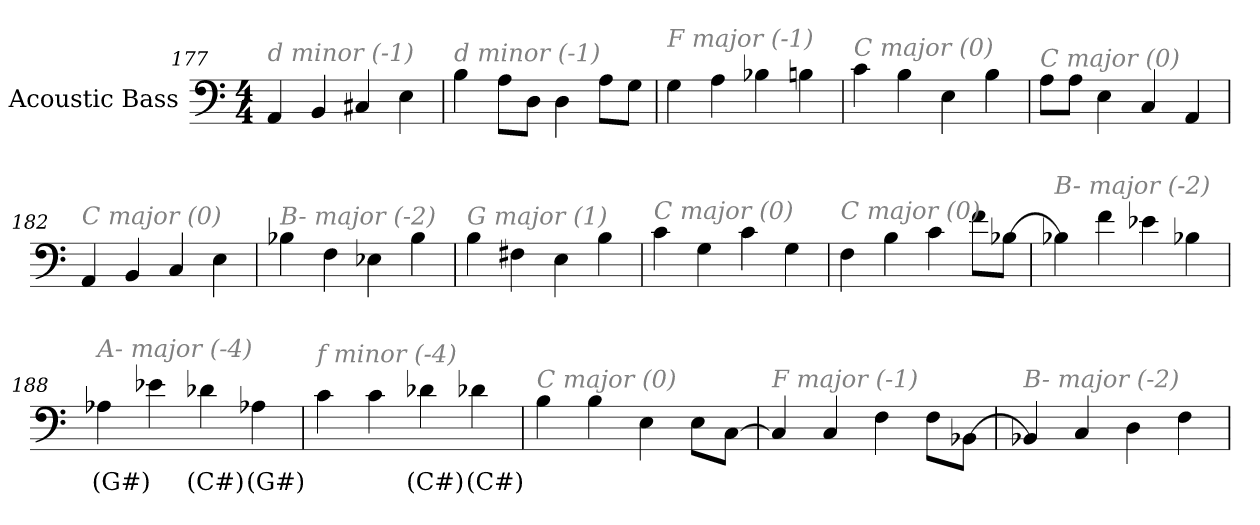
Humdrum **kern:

**kern	**text
*part1	*part1
*staff1	*staff1
*I"Acoustic Bass	*
*clefF4	*
*ITrd7c12	*
*k[]	*
*C:	*
*M4/4	*
=177	=177
!LO:TX:i:color=#808080:t=d minor (-1)	!
4AAA	.
4BBB	.
4CC#X	.
4EE	.
=178	=178
!LO:TX:i:color=#808080:t=d minor (-1)	!
4BB	.
8AAL	.
8DDJ	.
4DD	.
8AAL	.
8GGJ	.
=179	=179
!LO:TX:i:color=#808080:t=F major (-1)	!
4GG	.
4AA	.
4BB-X	.
4BBn	.
=180	=180
!LO:TX:i:color=#808080:t=C major (0)	!
4C	.
4BB	.
4EE	.
4BB	.
=181	=181
!LO:TX:i:color=#808080:t=C major (0)	!
8AAL	.
8AAJ	.
4EE	.
4CC	.
4AAA	.
=182	=182
!LO:TX:i:color=#808080:t=C major (0)	!
4AAA	.
4BBB	.
4CC	.
4EE	.
=183	=183
!LO:TX:i:color=#808080:t=B- major (-2)	!
4BB-X	.
4FF	.
4EE-X	.
4BB-	.
=184	=184
!LO:TX:i:color=#808080:t=G major (1)	!
4BB	.
4FF#X	.
4EE	.
4BB	.
=185	=185
!LO:TX:i:color=#808080:t=C major (0)	!
4C	.
4GG	.
4C	.
4GG	.
=186	=186
!LO:TX:i:color=#808080:t=C major (0)	!
4FF	.
4BB	.
4C	.
8FL	.
[8BB-XJ	.
=187	=187
!LO:TX:i:color=#808080:t=B- major (-2)	!
4BB-X]	.
4F	.
4E-X	.
4BB-X	.
=188	=188
!LO:TX:i:color=#808080:t=A- major (-4)	!
4AA-Xi	(G#)
4E-X	.
4D-Xi	(C#)
4AA-Xi	(G#)
=189	=189
!LO:TX:i:color=#808080:t=f minor (-4)	!
4C	.
4C	.
4D-Xi	(C#)
4D-Xi	(C#)
=190	=190
!LO:TX:i:color=#808080:t=C major (0)	!
4BB	.
4BB	.
4EE	.
8EEL	.
[8CCJ	.
=191	=191
!LO:TX:i:color=#808080:t=F major (-1)	!
4CC]	.
4CC	.
4FF	.
8FFL	.
[8BBB-XJ	.
=192	=192
!LO:TX:i:color=#808080:t=B- major (-2)	!
4BBB-X]	.
4CC	.
4DD	.
4FF	.
=	=
*-	*-
